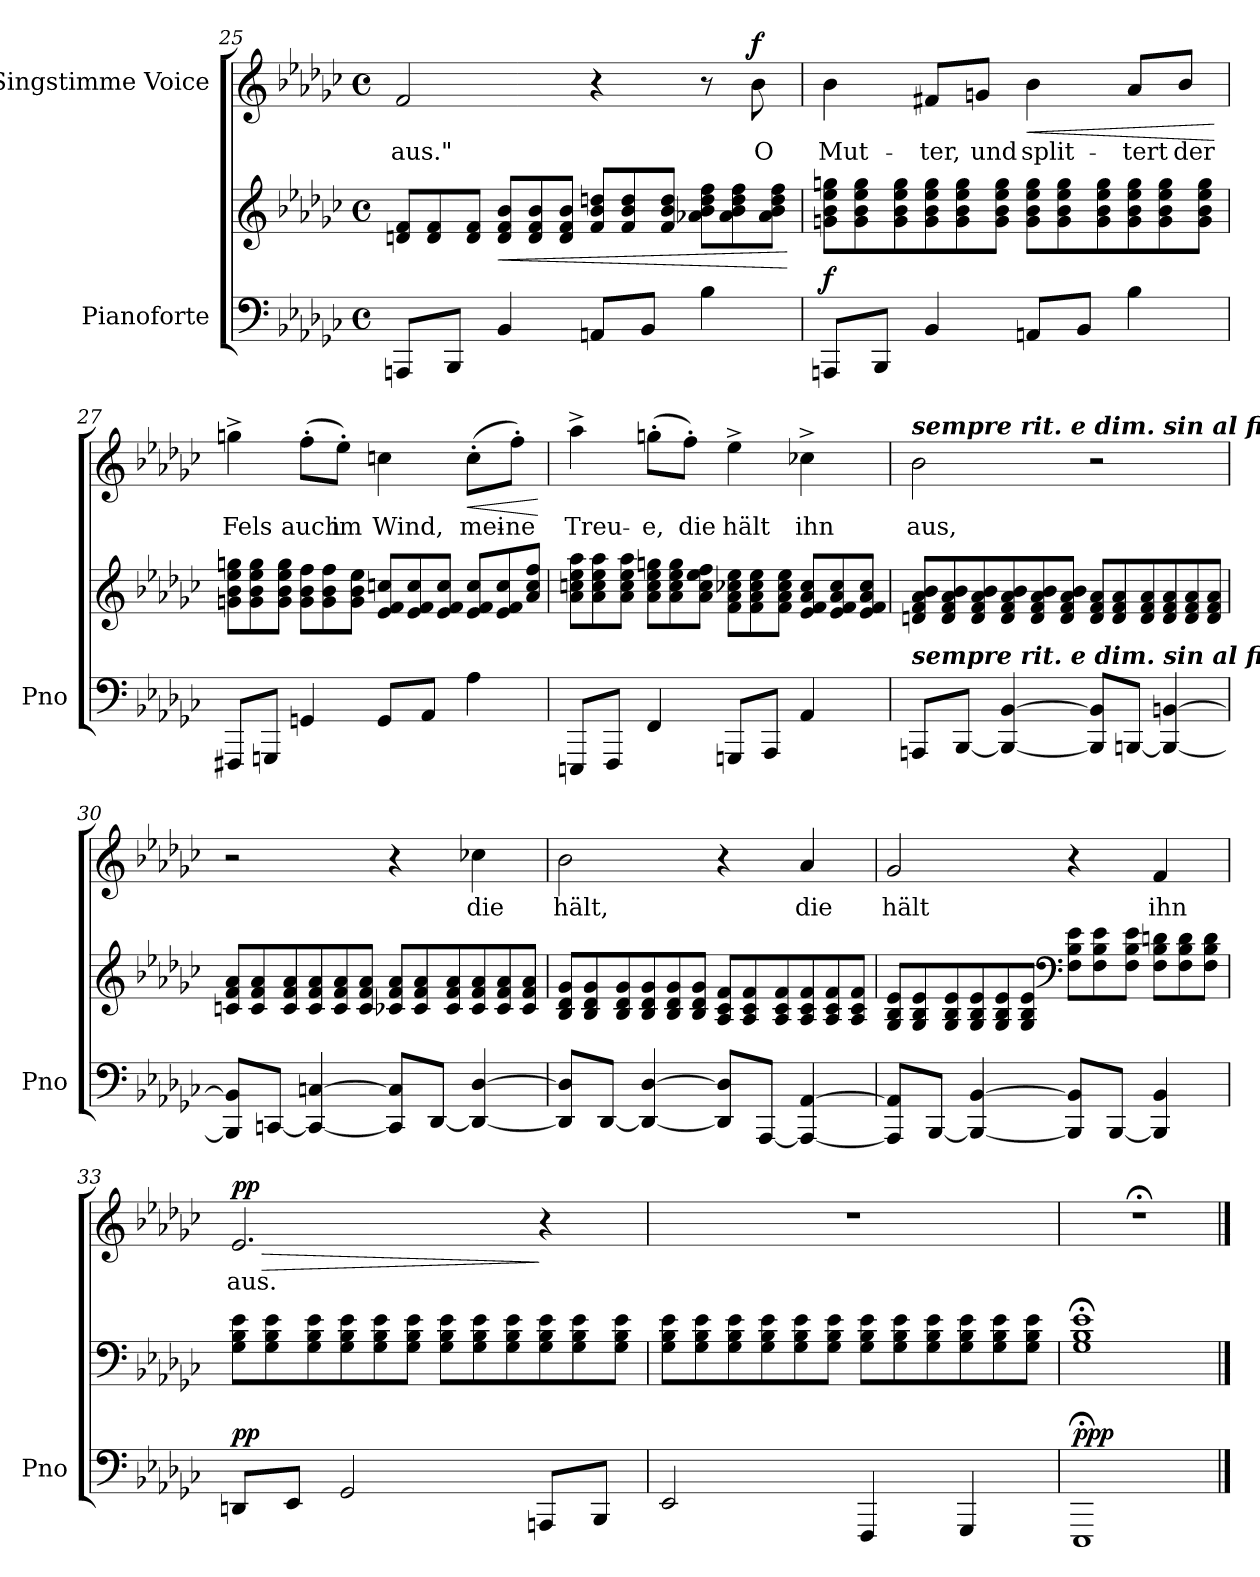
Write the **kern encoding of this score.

**kern	**kern	**dynam	**kern	**text	**dynam
*part2	*part2	*part2	*part1	*part1	*part1
*staff3	*staff2	*staff2/3	*staff1	*staff1	*staff1
*I"Pianoforte	*	*	*I"Singstimme Voice	*	*
*I'Pno	*	*	*	*	*
*clefF4	*clefG2	*	*clefG2	*	*
*k[b-e-a-d-g-c-]	*k[b-e-a-d-g-c-]	*	*k[b-e-a-d-g-c-]	*	*
*M4/4	*M4/4	*	*M4/4	*	*
*met(c)	*met(c)	*	*met(c)	*	*
*	*Xtuplet	*	*	*	*
=25	=25	=25	=25	=25	=25
!	!	!	!	!LO:LY:b	!
8AAAn/L	12dn/ 12f/L	.	2f/	-aus."	.
.	12d/ 12f/	.	.	.	.
8BBB-/J	.	.	.	.	.
.	12d/ 12f/J	.	.	.	.
!	!	!LO:HP:b	!	!	!
4BB-/	12d/ 12f/ 12b-/L	<	.	.	.
.	12d/ 12f/ 12b-/	.	.	.	.
.	12d/ 12f/ 12b-/J	.	.	.	.
8AAn/L	12f/ 12b-/ 12ddn/L	.	4r	.	.
.	12f/ 12b-/ 12dd/	.	.	.	.
8BB-/J	.	.	.	.	.
.	12f/ 12b-/ 12dd/J	.	.	.	.
4B-\	12a-X\ 12b-\ 12dd\ 12ff\L	.	8r	.	.
.	12a-\ 12b-\ 12dd\ 12ff\	.	.	.	.
!	!	!	!	!LO:LY:b	!LO:DY:a
.	.	.	8b-\	O	f
.	12a-\ 12b-\ 12dd\ 12ff\J	.	.	.	.
.	.	[	.	.	.
!!LO:LB:g=z
=26	=26	=26	=26	=26	=26
!	!	!LO:DY:a=2	!	!LO:LY:b	!
8AAAn/L	12gn\ 12b-\ 12ee-\ 12ggn\L	f	4b-\	Mut-	.
.	12g\ 12b-\ 12ee-\ 12gg\	.	.	.	.
8BBB-/J	.	.	.	.	.
.	12g\ 12b-\ 12ee-\ 12gg\	.	.	.	.
!	!	!	!	!LO:LY:b	!
4BB-/	12g\ 12b-\ 12ee-\ 12gg\	.	8f#X/L	-ter,	.
.	12g\ 12b-\ 12ee-\ 12gg\	.	.	.	.
!	!	!	!	!LO:LY:b	!
.	.	.	8gn/J	und	.
.	12g\ 12b-\ 12ee-\ 12gg\J	.	.	.	.
!	!	!	!	!LO:LY:b	!LO:HP:b
8AAn/L	12g\ 12b-\ 12ee-\ 12gg\L	.	4b-\	split-	<
.	12g\ 12b-\ 12ee-\ 12gg\	.	.	.	.
8BB-/J	.	.	.	.	.
.	12g\ 12b-\ 12ee-\ 12gg\	.	.	.	.
!	!	!	!	!LO:LY:b	!
4B-\	12g\ 12b-\ 12ee-\ 12gg\	.	8a-/L	-tert	.
.	12g\ 12b-\ 12ee-\ 12gg\	.	.	.	.
!	!	!	!	!LO:LY:b	!
.	.	.	8b-/J	der	.
.	12g\ 12b-\ 12ee-\ 12gg\J	.	.	.	.
.	.	.	.	.	[
=27	=27	=27	=27	=27	=27
!	!	!	!	!LO:LY:b	!
8FFF#X/L	12gn\ 12b-\ 12ee-\ 12ggn\L	.	4ggn^\	Fels	.
.	12g\ 12b-\ 12ee-\ 12gg\	.	.	.	.
8GGGn/J	.	.	.	.	.
.	12g\ 12b-\ 12ee-\ 12gg\J	.	.	.	.
!	!	!	!	!LO:LY:b	!
4GGn/	12g\ 12b-\ 12ff\L	.	(>8ff'\L	auch	.
.	12g\ 12b-\ 12ff\	.	.	.	.
!	!	!	!	!LO:LY:b	!
.	.	.	8ee-'\J)	im	.
.	12g\ 12b-\ 12ee-\J	.	.	.	.
!	!	!	!	!LO:LY:b	!
8GG/L	12e-/ 12f/ 12ccn/L	.	4ccn\	Wind,	.
.	12e-/ 12f/ 12cc/	.	.	.	.
8AA-/J	.	.	.	.	.
.	12e-/ 12f/ 12cc/J	.	.	.	.
!	!	!	!	!LO:LY:b	!LO:HP:b
4A-\	12e-/ 12f/ 12cc/L	.	(>8cc'\L	mei-	<
.	12e-/ 12f/ 12cc/	.	.	.	.
!	!	!	!	!LO:LY:b	!
.	.	.	8ff'\J)	-ne	.
.	12a-/ 12cc/ 12ff/J	.	.	.	.
.	.	.	.	.	[
=28	=28	=28	=28	=28	=28
!	!	!	!	!LO:LY:b	!
8EEEn/L	12a-\ 12ccn\ 12ee-\ 12aa-\L	.	4aa-^\	Treu-	.
.	12a-\ 12cc\ 12ee-\ 12aa-\	.	.	.	.
8FFF/J	.	.	.	.	.
.	12a-\ 12cc\ 12ee-\ 12aa-\J	.	.	.	.
!	!	!	!	!LO:LY:b	!
4FF/	12a-\ 12cc\ 12ee-\ 12ggn\L	.	(>8ggn'\L	-e,	.
.	12a-\ 12cc\ 12ee-\ 12gg\	.	.	.	.
!	!	!	!	!LO:LY:b	!
.	.	.	8ff'\J)	die	.
.	12a-\ 12cc\ 12ee-\ 12ff\J	.	.	.	.
!	!	!	!	!LO:LY:b	!
8GGGn/L	12f\ 12a-\ 12cc-X\ 12ee-\L	.	4ee-^\	hält	.
.	12f\ 12a-\ 12cc-\ 12ee-\	.	.	.	.
8AAA-/J	.	.	.	.	.
.	12f\ 12a-\ 12cc-\ 12ee-\J	.	.	.	.
!	!	!	!	!LO:LY:b	!
4AA-/	12e-/ 12f/ 12a-/ 12cc-/L	.	4cc-X^\	ihn	.
.	12e-/ 12f/ 12a-/ 12cc-/	.	.	.	.
.	12e-/ 12f/ 12a-/ 12cc-/J	.	.	.	.
!!LO:LB:g=z
=29	=29	=29	=29	=29	=29
*	*	*	*MM87	*	*
!	!	!	!LO:TX:a:Bi:t=sempre rit. e dim. sin al fine	!	!
!LO:TX:a:Bi:t=sempre rit. e dim. sin al fine	!	!	!	!	!
!	!	!	!	!LO:LY:b	!
8AAAn/L	12dn/ 12f/ 12a-/ 12b-/L	.	2b-\	aus,	.
.	12d/ 12f/ 12a-/ 12b-/	.	.	.	.
[8BBB-/J	.	.	.	.	.
.	12d/ 12f/ 12a-/ 12b-/	.	.	.	.
4BBB-/_ [4BB-/	12d/ 12f/ 12a-/ 12b-/	.	.	.	.
.	12d/ 12f/ 12a-/ 12b-/	.	.	.	.
.	12d/ 12f/ 12a-/ 12b-/J	.	.	.	.
*	*	*	*MM84	*	*
8BBB-/] 8BB-/]L	12d/ 12f/ 12a-/L	.	2r	.	.
.	12d/ 12f/ 12a-/	.	.	.	.
[8BBBn/J	.	.	.	.	.
.	12d/ 12f/ 12a-/	.	.	.	.
4BBB/_ [4BBn/	12d/ 12f/ 12a-/	.	.	.	.
.	12d/ 12f/ 12a-/	.	.	.	.
.	12d/ 12f/ 12a-/J	.	.	.	.
=30	=30	=30	=30	=30	=30
*	*	*	*MM81	*	*
8BBB/] 8BB/]L	12cn/ 12f/ 12a-/L	.	2r	.	.
.	12c/ 12f/ 12a-/	.	.	.	.
[8CCn/J	.	.	.	.	.
.	12c/ 12f/ 12a-/	.	.	.	.
4CC/_ [4Cn/	12c/ 12f/ 12a-/	.	.	.	.
.	12c/ 12f/ 12a-/	.	.	.	.
.	12c/ 12f/ 12a-/J	.	.	.	.
*	*	*	*MM78	*	*
8CC/] 8C/]L	12c-X/ 12f/ 12a-/L	.	4r	.	.
.	12c-/ 12f/ 12a-/	.	.	.	.
[8DD-/J	.	.	.	.	.
.	12c-/ 12f/ 12a-/	.	.	.	.
!	!	!	!	!LO:LY:b	!
4DD-/_ [4D-/	12c-/ 12f/ 12a-/	.	4cc-X\	die	.
.	12c-/ 12f/ 12a-/	.	.	.	.
.	12c-/ 12f/ 12a-/J	.	.	.	.
=31	=31	=31	=31	=31	=31
*	*	*	*MM75	*	*
!	!	!	!	!LO:LY:b	!
8DD-/] 8D-/]L	12B-/ 12d-/ 12g-/L	.	2b-\	hält,	.
.	12B-/ 12d-/ 12g-/	.	.	.	.
[8DD-/J	.	.	.	.	.
.	12B-/ 12d-/ 12g-/	.	.	.	.
4DD-/_ [4D-/	12B-/ 12d-/ 12g-/	.	.	.	.
.	12B-/ 12d-/ 12g-/	.	.	.	.
.	12B-/ 12d-/ 12g-/J	.	.	.	.
*	*	*	*MM72	*	*
8DD-/] 8D-/]L	12A-/ 12c-/ 12f/L	.	4r	.	.
.	12A-/ 12c-/ 12f/	.	.	.	.
[8AAA-/J	.	.	.	.	.
.	12A-/ 12c-/ 12f/	.	.	.	.
!	!	!	!	!LO:LY:b	!
4AAA-/_ [4AA-/	12A-/ 12c-/ 12f/	.	4a-/	die	.
.	12A-/ 12c-/ 12f/	.	.	.	.
.	12A-/ 12c-/ 12f/J	.	.	.	.
!!LO:LB:g=z
=32	=32	=32	=32	=32	=32
*	*	*	*MM69	*	*
!	!	!	!	!LO:LY:b	!
8AAA-/] 8AA-/]L	12G-/ 12B-/ 12e-/L	.	2g-/	hält	.
.	12G-/ 12B-/ 12e-/	.	.	.	.
[8BBB-/J	.	.	.	.	.
.	12G-/ 12B-/ 12e-/	.	.	.	.
4BBB-/_ [4BB-/	12G-/ 12B-/ 12e-/	.	.	.	.
.	12G-/ 12B-/ 12e-/	.	.	.	.
.	12G-/ 12B-/ 12e-/J	.	.	.	.
*	*clefF4	*	*	*	*
*	*	*	*MM66	*	*
8BBB-/] 8BB-/]L	12F\ 12B-\ 12e-\L	.	4r	.	.
.	12F\ 12B-\ 12e-\	.	.	.	.
[8BBB-/J	.	.	.	.	.
.	12F\ 12B-\ 12e-\J	.	.	.	.
!	!	!	!	!LO:LY:b	!
4BBB-/] 4BB-/	12F\ 12B-\ 12dn\L	.	4f/	ihn	.
.	12F\ 12B-\ 12d\	.	.	.	.
.	12F\ 12B-\ 12d\J	.	.	.	.
=33	=33	=33	=33	=33	=33
*	*	*	*MM63	*	*
!	!	!LO:DY:a=2	!	!LO:LY:b	!LO:HP:b
!	!	!	!	!	!LO:DY:n=1:a
*	*	*	*^	*	*
8DDn/L	12G-\ 12B-\ 12e-\L	pp	2.e-/	2ryy	aus.	> pp
.	12G-\ 12B-\ 12e-\	.	.	.	.	.
8EE-/J	.	.	.	.	.	.
.	12G-\ 12B-\ 12e-\	.	.	.	.	.
2GG-/	12G-\ 12B-\ 12e-\	.	.	.	.	.
.	12G-\ 12B-\ 12e-\	.	.	.	.	.
.	12G-\ 12B-\ 12e-\J	.	.	.	.	.
*	*	*	*MM60	*	*	*
.	12G-\ 12B-\ 12e-\L	.	.	2ryy	.	.
.	12G-\ 12B-\ 12e-\	.	.	.	.	.
.	12G-\ 12B-\ 12e-\	.	.	.	.	.
8AAAn/L	12G-\ 12B-\ 12e-\	.	4r	.	.	]
.	12G-\ 12B-\ 12e-\	.	.	.	.	.
8BBB-/J	.	.	.	.	.	.
.	12G-\ 12B-\ 12e-\J	.	.	.	.	.
=34	=34	=34	=34	=34	=34	=34
*	*	*	*MM58	*	*	*
2EE-/	12G-\ 12B-\ 12e-\L	.	1r	2ryy	.	.
.	12G-\ 12B-\ 12e-\	.	.	.	.	.
.	12G-\ 12B-\ 12e-\	.	.	.	.	.
.	12G-\ 12B-\ 12e-\	.	.	.	.	.
.	12G-\ 12B-\ 12e-\	.	.	.	.	.
.	12G-\ 12B-\ 12e-\J	.	.	.	.	.
*	*	*	*MM56	*	*	*
4FFF/	12G-\ 12B-\ 12e-\L	.	.	2ryy	.	.
.	12G-\ 12B-\ 12e-\	.	.	.	.	.
.	12G-\ 12B-\ 12e-\	.	.	.	.	.
4GGG-/	12G-\ 12B-\ 12e-\	.	.	.	.	.
.	12G-\ 12B-\ 12e-\	.	.	.	.	.
.	12G-\ 12B-\ 12e-\J	.	.	.	.	.
=35	=35	=35	=35	=35	=35	=35
!	!	!LO:DY:a=2	!	!	!	!
*	*	*	*v	*v	*	*
1EEE-;<	1G-;< 1B-;< 1e-;<	ppp	1r;<	.	.
==	==	==	==	==	==
*-	*-	*-	*-	*-	*-
